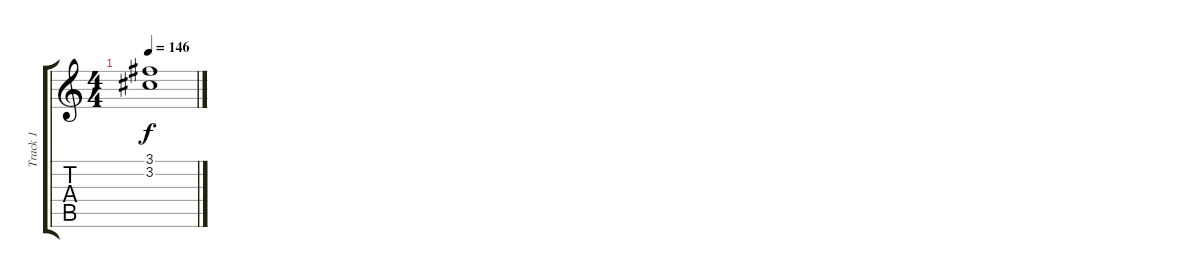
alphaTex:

\track ("Track 1" "Track 1") {instrument electricguitarclean}
\staff {score tabs}
\tuning (Eb4 Bb3 Gb3 Db3 Ab2 Eb2) {hide}
\ts (4 4)
\tempo 146
\clef g2
\ks c
(3.1{t} 3.2{t}).1{dy f}
